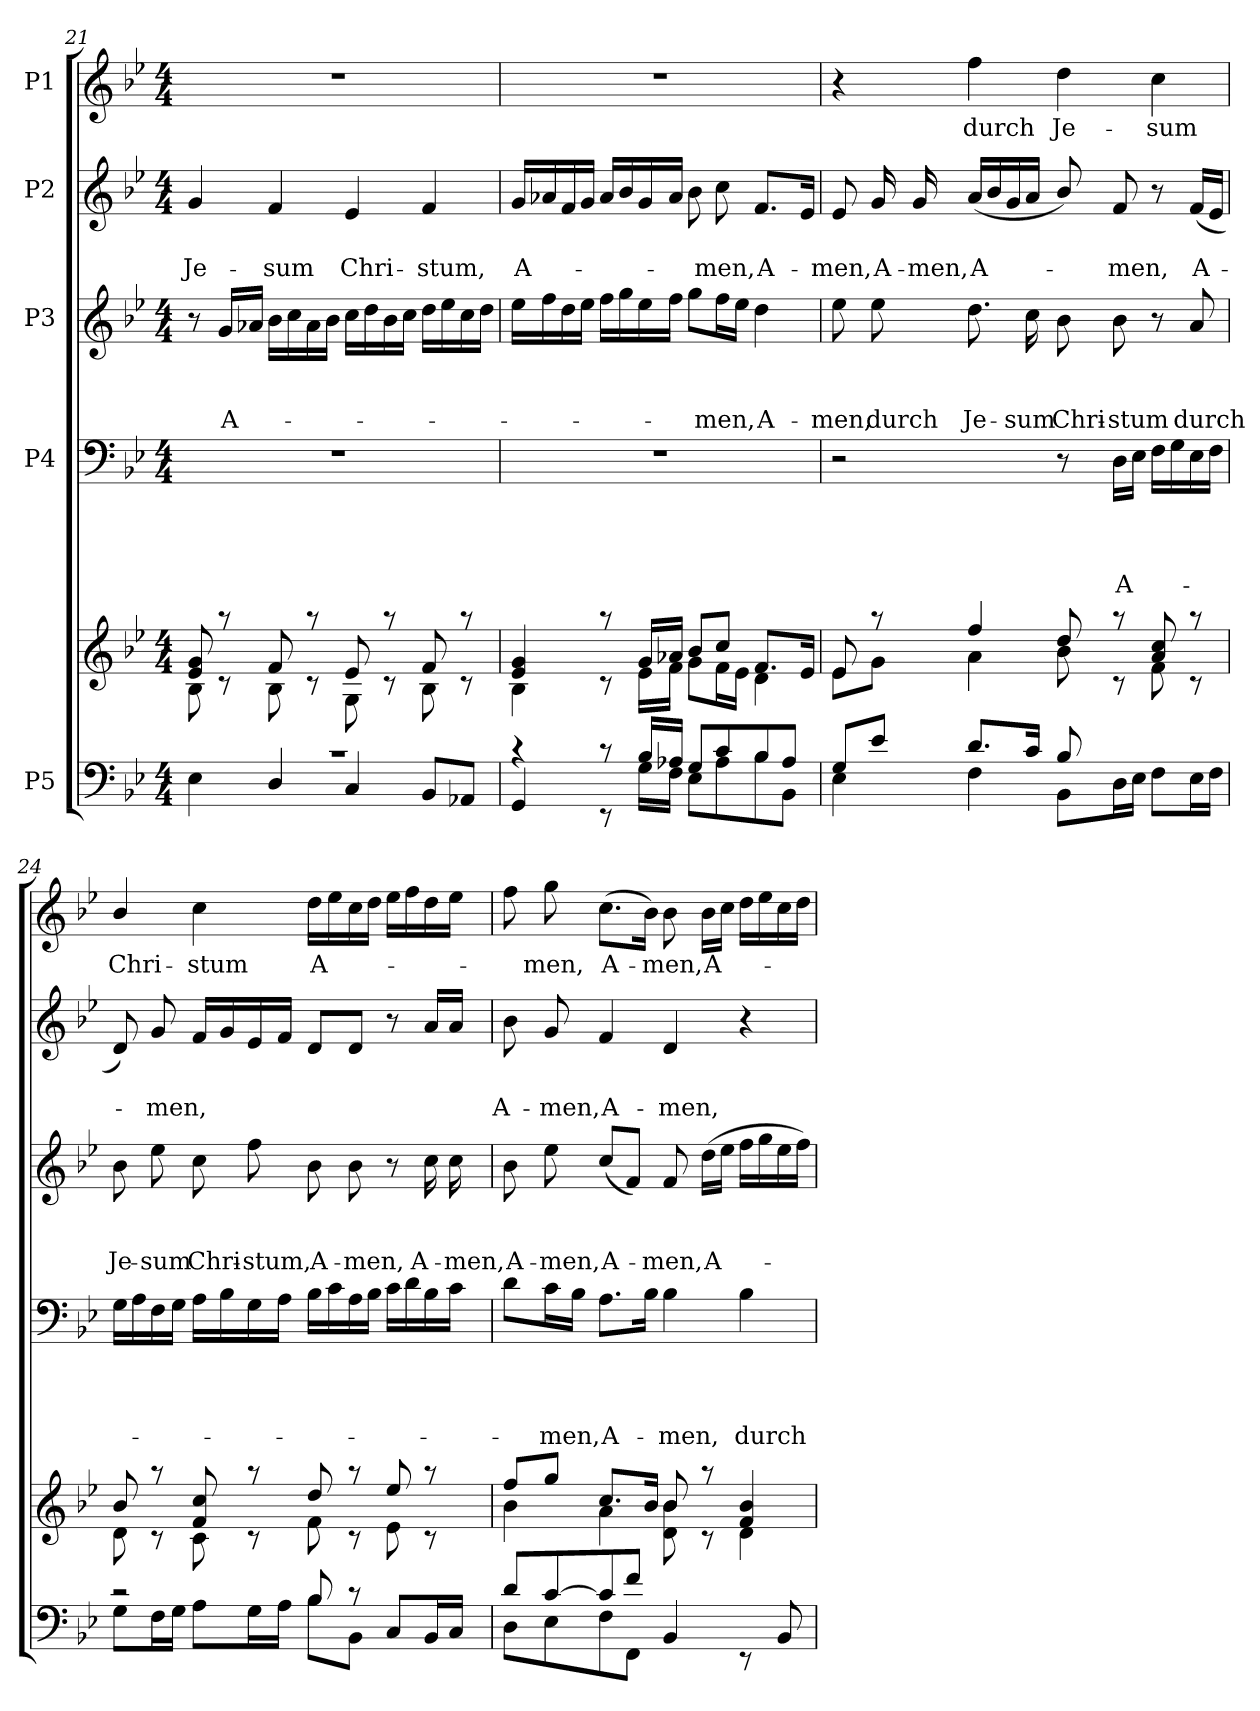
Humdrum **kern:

**kern	**kern	**kern	**text	**text	**text	**text	**kern	**text	**text	**text	**kern	**text	**text	**kern	**text
*part5	*part5	*part4	*part4	*part4	*part4	*part4	*part3	*part3	*part3	*part3	*part2	*part2	*part2	*part1	*part1
*staff6	*staff5	*staff4	*staff4	*staff4	*staff4	*staff4	*staff3	*staff3	*staff3	*staff3	*staff2	*staff2	*staff2	*staff1	*staff1
*I"P5	*	*I"P4	*	*	*	*	*I"P3	*	*	*	*I"P2	*	*	*I"P1	*
!!LO:PB:g=z
*clefF4	*clefG2	*clefF4	*	*	*	*	*clefG2	*	*	*	*clefG2	*	*	*clefG2	*
*k[b-e-]	*k[b-e-]	*k[b-e-]	*	*	*	*	*k[b-e-]	*	*	*	*k[b-e-]	*	*	*k[b-e-]	*
*B-:	*B-:	*B-:	*	*	*	*	*B-:	*	*	*	*B-:	*	*	*B-:	*
*M4/4	*M4/4	*M4/4	*	*	*	*	*M4/4	*	*	*	*M4/4	*	*	*M4/4	*
=21	=21	=21	=21	=21	=21	=21	=21	=21	=21	=21	=21	=21	=21	=21	=21
*^	*^	*	*	*	*	*	*	*	*	*	*	*	*	*	*
!	!	!	!	!	!	!	!	!	!	!	!	!	!	!	!LO:LY:b	!	!
1rc	4E-\	8e-/ 8g/	8B-\	1r	.	.	.	.	8r	.	.	.	4g/	.	Je-	1r	.
!	!	!	!	!	!	!	!	!	!	!	!	!LO:LY:b	!	!	!	!	!
.	.	8raa	8rc	.	.	.	.	.	16g/LL	.	.	A-	.	.	.	.	.
.	.	.	.	.	.	.	.	.	16a-X/JJ	.	.	.	.	.	.	.	.
!	!	!	!	!	!	!	!	!	!	!	!	!	!	!	!LO:LY:b	!	!
.	4D/	8f/	8B-\	.	.	.	.	.	16b-\LL	.	.	.	4f/	.	-sum	.	.
.	.	.	.	.	.	.	.	.	16cc\	.	.	.	.	.	.	.	.
.	.	8raa	8rc	.	.	.	.	.	16a-\	.	.	.	.	.	.	.	.
.	.	.	.	.	.	.	.	.	16b-\JJ	.	.	.	.	.	.	.	.
!	!	!	!	!	!	!	!	!	!	!	!	!	!	!	!LO:LY:b	!	!
.	4C/	8e-/	8G\	.	.	.	.	.	16cc\LL	.	.	.	4e-/	.	Chri-	.	.
.	.	.	.	.	.	.	.	.	16dd\	.	.	.	.	.	.	.	.
.	.	8raa	8rc	.	.	.	.	.	16b-\	.	.	.	.	.	.	.	.
.	.	.	.	.	.	.	.	.	16cc\JJ	.	.	.	.	.	.	.	.
!	!	!	!	!	!	!	!	!	!	!	!	!	!	!	!LO:LY:b	!	!
.	8BB-/L	8f/	8B-\	.	.	.	.	.	16dd\LL	.	.	.	4f/	.	-stum,	.	.
.	.	.	.	.	.	.	.	.	16ee-\	.	.	.	.	.	.	.	.
.	8AA-X/J	8raa	8rc	.	.	.	.	.	16cc\	.	.	.	.	.	.	.	.
.	.	.	.	.	.	.	.	.	16dd\JJ	.	.	.	.	.	.	.	.
=22	=22	=22	=22	=22	=22	=22	=22	=22	=22	=22	=22	=22	=22	=22	=22	=22	=22
!	!	!	!	!	!	!	!	!	!	!	!	!	!	!	!LO:LY:b	!	!
4rc	4GG/	4e-/ 4g/	4B-\	1r	.	.	.	.	16ee-\LL	.	.	.	16g/LL	.	A-	1r	.
.	.	.	.	.	.	.	.	.	16ff\	.	.	.	16a-X/	.	.	.	.
.	.	.	.	.	.	.	.	.	16dd\	.	.	.	16f/	.	.	.	.
.	.	.	.	.	.	.	.	.	16ee-\JJ	.	.	.	16g/JJ	.	.	.	.
8rc	8rEE	8raa	8rc	.	.	.	.	.	16ff\LL	.	.	.	16a-/LL	.	.	.	.
.	.	.	.	.	.	.	.	.	16gg\	.	.	.	16b-/	.	.	.	.
16B-/LL	16G\LL	16g/LL	16e-\LL	.	.	.	.	.	16ee-\	.	.	.	16g/	.	.	.	.
16A-X/JJ	16F\JJ	16a-X/JJ	16f\JJ	.	.	.	.	.	16ff\JJ	.	.	.	16a-/JJ	.	.	.	.
8G/L	8E-\L	8b-/L	8g\L	.	.	.	.	.	8gg\L	.	.	.	8b-\	.	.	.	.
!	!	!	!	!	!	!	!	!	!	!	!	!LO:LY:b	!	!	!LO:LY:b	!	!
8c/	8A-i\	8cc/J	16f\L	.	.	.	.	.	16ff\L	.	.	-men,	8cc\	.	-men,	.	.
.	.	.	16e-\JJ	.	.	.	.	.	16ee-\JJ	.	.	.	.	.	.	.	.
!	!	!	!	!	!	!	!	!	!	!	!	!LO:LY:b	!	!	!LO:LY:b	!	!
8B-/	8B-\	8.f/L	4d\	.	.	.	.	.	4dd\	.	.	A-	8.f/L	.	A-	.	.
8A-/J	8BB-\J	.	.	.	.	.	.	.	.	.	.	.	.	.	.	.	.
.	.	16e-/Jk	.	.	.	.	.	.	.	.	.	.	16e-/Jk	.	.	.	.
!!LO:LB:g=z
=23	=23	=23	=23	=23	=23	=23	=23	=23	=23	=23	=23	=23	=23	=23	=23	=23	=23
!	!	!	!	!	!	!	!	!	!	!	!	!LO:LY:b	!	!	!LO:LY:b	!	!
8G/L	4E-\	8e-/	8e-\L	2r	.	.	.	.	8ee-\	.	.	-men,	8e-/	.	-men,	4r	.
!	!	!	!	!	!	!	!	!	!	!	!	!LO:LY:b	!	!	!LO:LY:b	!	!
8e-/J	.	8raa	8g\J	.	.	.	.	.	8ee-\	.	.	durch	16g/	.	A-	.	.
!	!	!	!	!	!	!	!	!	!	!	!	!	!	!	!LO:LY:b	!	!
.	.	.	.	.	.	.	.	.	.	.	.	.	16g/	.	-men,	.	.
!	!	!	!	!	!	!	!	!	!	!	!	!LO:LY:b	!	!	!LO:LY:b	!	!LO:LY:b
8.d/L	4F\	4ff/	4a\	.	.	.	.	.	8.dd\	.	.	Je-	(<16a/LL	.	A-	4ff\	durch
.	.	.	.	.	.	.	.	.	.	.	.	.	16b-/	.	.	.	.
.	.	.	.	.	.	.	.	.	.	.	.	.	16g/	.	.	.	.
!	!	!	!	!	!	!	!	!	!	!	!	!LO:LY:b	!	!	!	!	!
16c/Jk	.	.	.	.	.	.	.	.	16cc\	.	.	-sum	16a/JJ	.	.	.	.
!	!	!	!	!	!	!	!	!	!	!	!	!LO:LY:b	!	!	!	!	!LO:LY:b
8B-/	8BB-\L	8dd/	8b-\	8r	.	.	.	.	8b-\	.	.	Chri-	8b-/)	.	.	4dd\	Je-
!	!	!	!	!	!	!	!	!LO:LY:b	!	!	!	!LO:LY:b	!	!	!LO:LY:b	!	!
4.ryy	16D\L	8raa	8rc	16D\LL	.	.	.	A-	8b-\	.	.	-stum	8f/	.	-men,	.	.
.	16E-\JJ	.	.	16E-\JJ	.	.	.	.	.	.	.	.	.	.	.	.	.
!	!	!	!	!	!	!	!	!	!	!	!	!	!	!	!	!	!LO:LY:b
.	8F\L	8a/ 8cc/	8f\	16F\LL	.	.	.	.	8r	.	.	.	8r	.	.	4cc\	-sum
.	.	.	.	16G\	.	.	.	.	.	.	.	.	.	.	.	.	.
!	!	!	!	!	!	!	!	!	!	!	!	!LO:LY:b	!	!	!LO:LY:b	!	!
.	16E-\L	8raa	8rc	16E-\	.	.	.	.	8a/	.	.	durch	(<16f/LL	.	A-	.	.
.	16F\JJ	.	.	16F\JJ	.	.	.	.	.	.	.	.	16e-/JJ	.	.	.	.
=24	=24	=24	=24	=24	=24	=24	=24	=24	=24	=24	=24	=24	=24	=24	=24	=24	=24
!	!	!	!	!	!	!	!	!	!	!	!	!LO:LY:b	!	!	!	!	!LO:LY:b
2rc	8G\L	8b-/	8d\	16G\LL	.	.	.	.	8b-\	.	.	Je-	8d/)	.	.	4b-/	Chri-
.	.	.	.	16A\	.	.	.	.	.	.	.	.	.	.	.	.	.
!	!	!	!	!	!	!	!	!	!	!	!	!LO:LY:b	!	!	!LO:LY:b	!	!
.	16F\L	8raa	8rc	16F\	.	.	.	.	8ee-\	.	.	-sum	8g/	.	-men,	.	.
.	16G\JJ	.	.	16G\JJ	.	.	.	.	.	.	.	.	.	.	.	.	.
!	!	!	!	!	!	!	!	!	!	!	!	!LO:LY:b	!	!	!	!	!LO:LY:b
.	8A\L	8f/ 8cc/	8c\	16A\LL	.	.	.	.	8cc\	.	.	Chri-	16f/LL	.	.	4cc\	-stum
.	.	.	.	16B-\	.	.	.	.	.	.	.	.	16g/	.	.	.	.
!	!	!	!	!	!	!	!	!	!	!	!	!LO:LY:b	!	!	!	!	!
.	16G\L	8raa	8rc	16G\	.	.	.	.	8ff\	.	.	-stum,	16e-/	.	.	.	.
.	16A\JJ	.	.	16A\JJ	.	.	.	.	.	.	.	.	16f/JJ	.	.	.	.
!	!	!	!	!	!	!	!	!	!	!	!	!LO:LY:b	!	!	!	!	!LO:LY:b
8B-/	8B-\L	8dd/	8f\	16B-\LL	.	.	.	.	8b-\	.	.	A-	8d/L	.	.	16dd\LL	A-
.	.	.	.	16c\	.	.	.	.	.	.	.	.	.	.	.	16ee-\	.
!	!	!	!	!	!	!	!	!	!	!	!	!LO:LY:b	!	!	!	!	!
8rc	8BB-\J	8raa	8rc	16A\	.	.	.	.	8b-\	.	.	-men,	8d/J	.	.	16cc\	.
.	.	.	.	16B-\JJ	.	.	.	.	.	.	.	.	.	.	.	16dd\JJ	.
4ryy	8C/L	8ee-/	8e-\	16c\LL	.	.	.	.	8r	.	.	.	8r	.	.	16ee-\LL	.
.	.	.	.	16d\	.	.	.	.	.	.	.	.	.	.	.	16ff\	.
!	!	!	!	!	!	!	!	!	!	!	!	!LO:LY:b	!	!	!	!	!
.	16BB-/L	8raa	8rc	16B-\	.	.	.	.	16cc\	.	.	A-	16a/LL	.	.	16dd\	.
!	!	!	!	!	!	!	!	!	!	!	!	!LO:LY:b	!	!	!	!	!
.	16C/JJ	.	.	16c\JJ	.	.	.	.	16cc\	.	.	-men,	16a/JJ	.	.	16ee-\JJ	.
!!LO:PB:g=z
=25	=25	=25	=25	=25	=25	=25	=25	=25	=25	=25	=25	=25	=25	=25	=25	=25	=25
!	!	!	!	!	!	!	!	!	!	!	!	!LO:LY:b	!	!	!LO:LY:b	!	!
8d/L	8D\L	8ff/L	4b-\	8d\L	.	.	.	.	8b-\	.	.	A-	8b-\	.	A-	8ff\	.
!	!	!	!	!	!	!	!	!LO:LY:b	!	!	!	!LO:LY:b	!	!	!LO:LY:b	!	!LO:LY:b
[>8c/	8E-\	8gg/J	.	16c\L	.	.	.	-men,	8ee-\	.	.	-men,	8g/	.	-men,	8gg\	-men,
.	.	.	.	16B-\JJ	.	.	.	.	.	.	.	.	.	.	.	.	.
!	!	!	!	!	!	!	!	!LO:LY:b	!	!	!	!LO:LY:b	!	!	!LO:LY:b	!	!LO:LY:b
8c/]	8F\	8.cc/L	4a\	8.A\L	.	.	.	A-	(<8cc/L	.	.	A-	4f/	.	A-	(>8.cc\L	A-
8f/J	8FF\J	.	.	.	.	.	.	.	8f/J)	.	.	.	.	.	.	.	.
.	.	16b-/Jk	.	16B-\Jk	.	.	.	.	.	.	.	.	.	.	.	16b-\Jk)	.
!	!	!	!	!	!	!	!	!LO:LY:b	!	!	!	!LO:LY:b	!	!	!LO:LY:b	!	!LO:LY:b
2ryy	4BB-/	8b-/	8d\ 8b-\	4B-\	.	.	.	-men,	8f/	.	.	-men,	4d/	.	-men,	8b-\	-men,
!	!	!	!	!	!	!	!	!	!	!	!	!LO:LY:b	!	!	!	!	!LO:LY:b
.	.	8raa	8rc	.	.	.	.	.	(>16dd\LL	.	.	A-	.	.	.	16b-\LL	A-
.	.	.	.	.	.	.	.	.	16ee-\JJ	.	.	.	.	.	.	16cc\JJ	.
!	!	!	!	!	!	!	!	!LO:LY:b	!	!	!	!	!	!	!	!	!
.	8rEE	4f/ 4b-/	4d\	4B-\	.	.	.	durch	16ff\LL	.	.	.	4r	.	.	16dd\LL	.
.	.	.	.	.	.	.	.	.	16gg\	.	.	.	.	.	.	16ee-\	.
.	8BB-/	.	.	.	.	.	.	.	16ee-\	.	.	.	.	.	.	16cc\	.
.	.	.	.	.	.	.	.	.	16ff\JJ)	.	.	.	.	.	.	16dd\JJ	.
*v	*v	*	*	*	*	*	*	*	*	*	*	*	*	*	*	*	*
*	*v	*v	*	*	*	*	*	*	*	*	*	*	*	*	*	*
=	=	=	=	=	=	=	=	=	=	=	=	=	=	=	=
*-	*-	*-	*-	*-	*-	*-	*-	*-	*-	*-	*-	*-	*-	*-	*-
